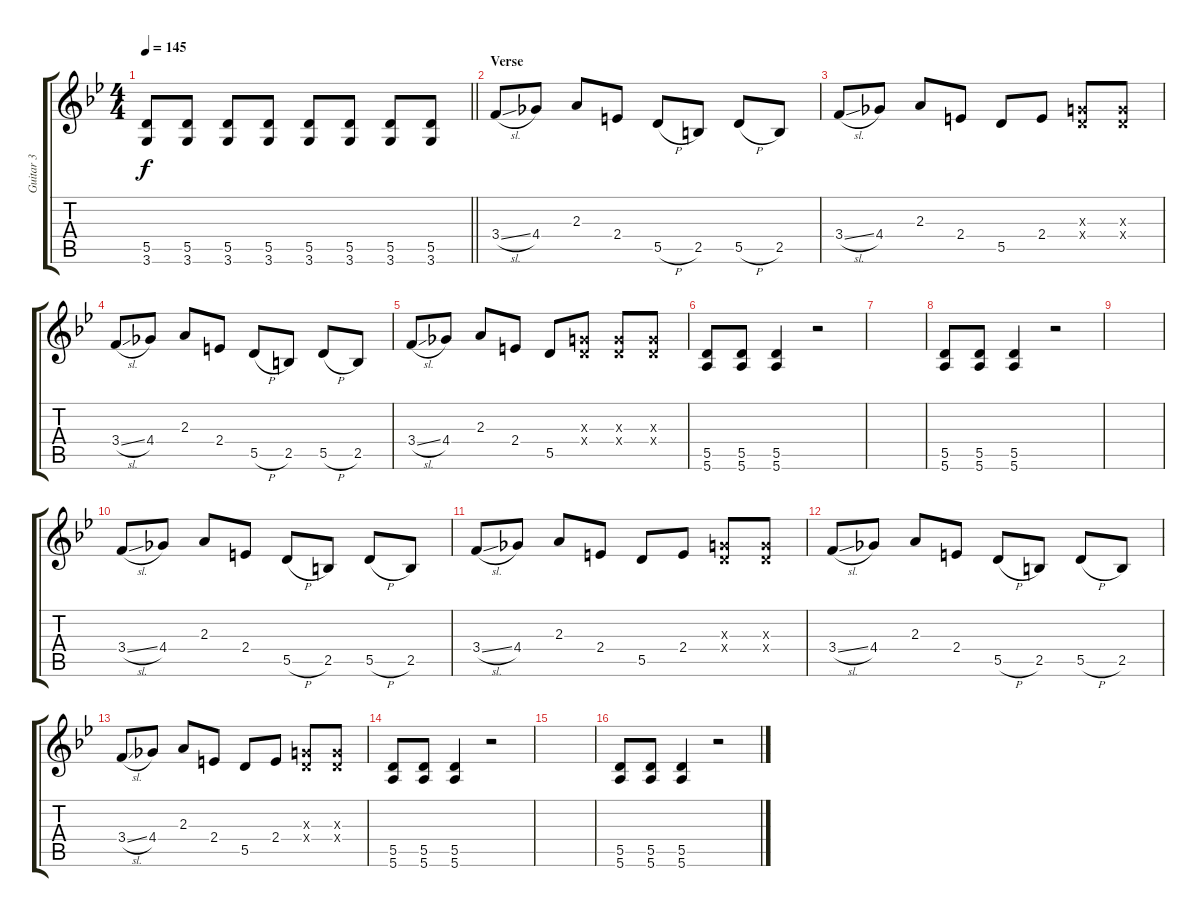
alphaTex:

\track ("Guitar 3" "Guitar 3") {instrument overdrivenguitar}
\staff {score tabs}
\tuning (E4 B3 G3 D3 A2 E2) {hide}
\ts (4 4)
\tempo 145
\clef g2
\barLineRight lightlight
\ks bb
(5.5 3.6).8{dy f} (5.5 3.6).8 (5.5 3.6).8 (5.5 3.6).8 (5.5 3.6).8 (5.5 3.6).8 (5.5 3.6).8 (5.5 3.6).8 |
\section ("" "Verse")
3.4{sl}.8 4.4.8 2.3.8 2.4.8 5.5{h}.8 2.5.8 5.5{h}.8 2.5.8 |
3.4{sl}.8 4.4.8 2.3.8 2.4.8 5.5.8 2.4.8 (0.3{x} 0.4{x}).8 (0.3{x} 0.4{x}).8 |
3.4{sl}.8 4.4.8 2.3.8 2.4.8 5.5{h}.8 2.5.8 5.5{h}.8 2.5.8 |
3.4{sl}.8 4.4.8 2.3.8 2.4.8 5.5.8 (0.3{x} 0.4{x}).8 (0.3{x} 0.4{x}).8 (0.3{x} 0.4{x}).8 |
(5.5 5.6).8 (5.5 5.6).8 (5.5 5.6).4 r.2 |
|
(5.5 5.6).8 (5.5 5.6).8 (5.5 5.6).4 r.2 |
|
3.4{sl}.8 4.4.8 2.3.8 2.4.8 5.5{h}.8 2.5.8 5.5{h}.8 2.5.8 |
3.4{sl}.8 4.4.8 2.3.8 2.4.8 5.5.8 2.4.8 (0.3{x} 0.4{x}).8 (0.3{x} 0.4{x}).8 |
3.4{sl}.8 4.4.8 2.3.8 2.4.8 5.5{h}.8 2.5.8 5.5{h}.8 2.5.8 |
3.4{sl}.8 4.4.8 2.3.8 2.4.8 5.5.8 2.4.8 (0.3{x} 0.4{x}).8 (0.3{x} 0.4{x}).8 |
(5.5 5.6).8 (5.5 5.6).8 (5.5 5.6).4 r.2 |
|
(5.5 5.6).8 (5.5 5.6).8 (5.5 5.6).4 r.2
